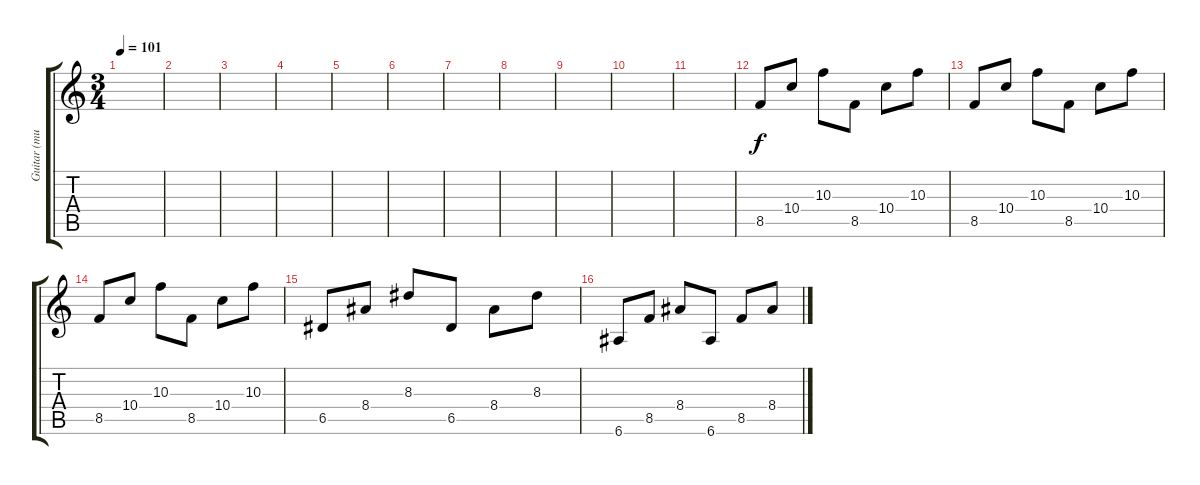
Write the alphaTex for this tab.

\track ("Guitar (muted)" "Guitar (mu") {instrument electricguitarmuted}
\staff {score tabs}
\tuning (E4 B3 G3 D3 A2 E2) {hide}
\ts (3 4)
\tempo 101
\clef g2
\ks c
|
|
|
|
|
|
|
|
|
|
|
8.5.8 10.4.8 10.3.8 8.5.8 10.4.8 10.3.8 |
8.5.8 10.4.8 10.3.8 8.5.8 10.4.8 10.3.8 |
8.5.8 10.4.8 10.3.8 8.5.8 10.4.8 10.3.8 |
6.5.8 8.4.8 8.3.8 6.5.8 8.4.8 8.3.8 |
6.6.8 8.5.8 8.4.8 6.6.8 8.5.8 8.4.8
